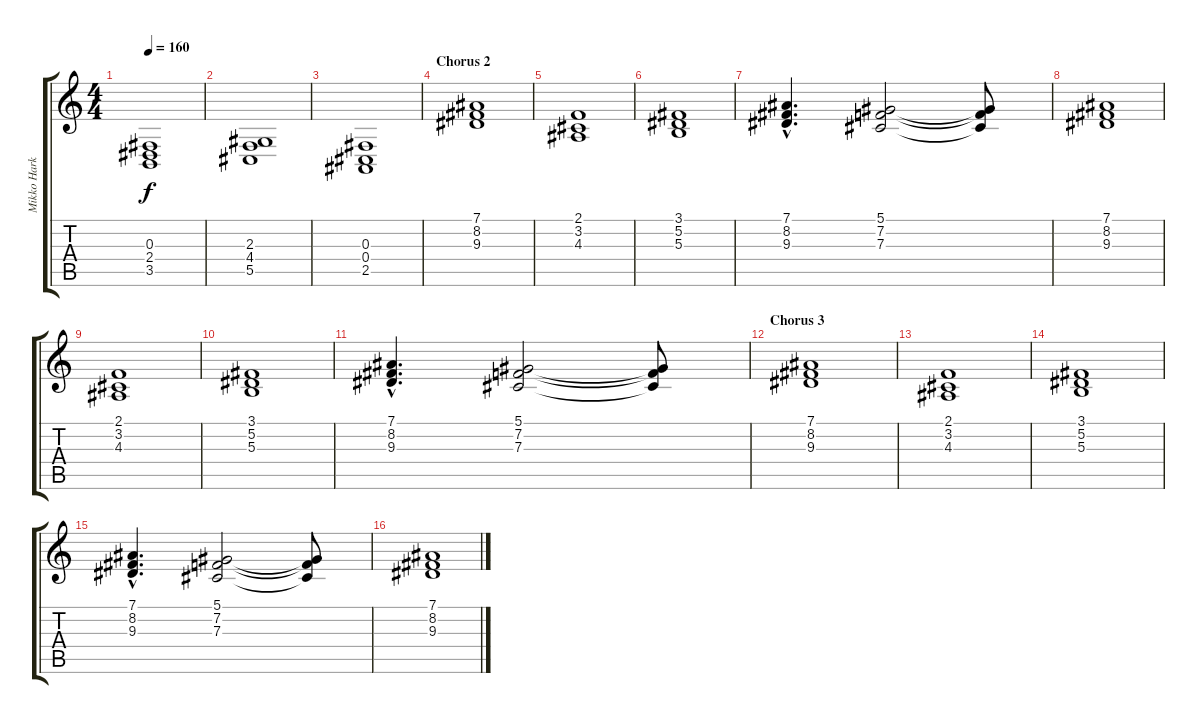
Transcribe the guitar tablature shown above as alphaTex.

\track ("Mikko Harkin LH" "Mikko Hark") {instrument harpsichord}
\staff {score tabs}
\tuning (Eb4 Bb3 Gb3 Db3 Ab2 Eb2) {hide}
\ts (4 4)
\tempo 160
\clef g2
\ks c
(0.3 2.4 3.5).1{dy f} |
(2.3 4.4 5.5).1 |
(0.3 0.4 2.5).1 |
\section ("" "Chorus 2")
(7.1 8.2 9.3).1{instrument stringensemble1} |
(2.1 3.2 4.3).1 |
(3.1 5.2 5.3).1 |
(7.1{hac} 8.2{hac} 9.3{hac}).4{d} (5.1 7.2 7.3).2 (5.1{t} 7.2{t} 7.3{t}).8 |
(7.1 8.2 9.3).1{instrument stringensemble1} |
(2.1 3.2 4.3).1 |
(3.1 5.2 5.3).1 |
(7.1{hac} 8.2{hac} 9.3{hac}).4{d} (5.1 7.2 7.3).2 (5.1{t} 7.2{t} 7.3{t}).8 |
\section ("" "Chorus 3")
(7.1 8.2 9.3).1{volume 13 instrument stringensemble1} |
(2.1 3.2 4.3).1 |
(3.1 5.2 5.3).1 |
(7.1{hac} 8.2{hac} 9.3{hac}).4{d} (5.1 7.2 7.3).2 (5.1{t} 7.2{t} 7.3{t}).8 |
(7.1 8.2 9.3).1{instrument stringensemble1}
